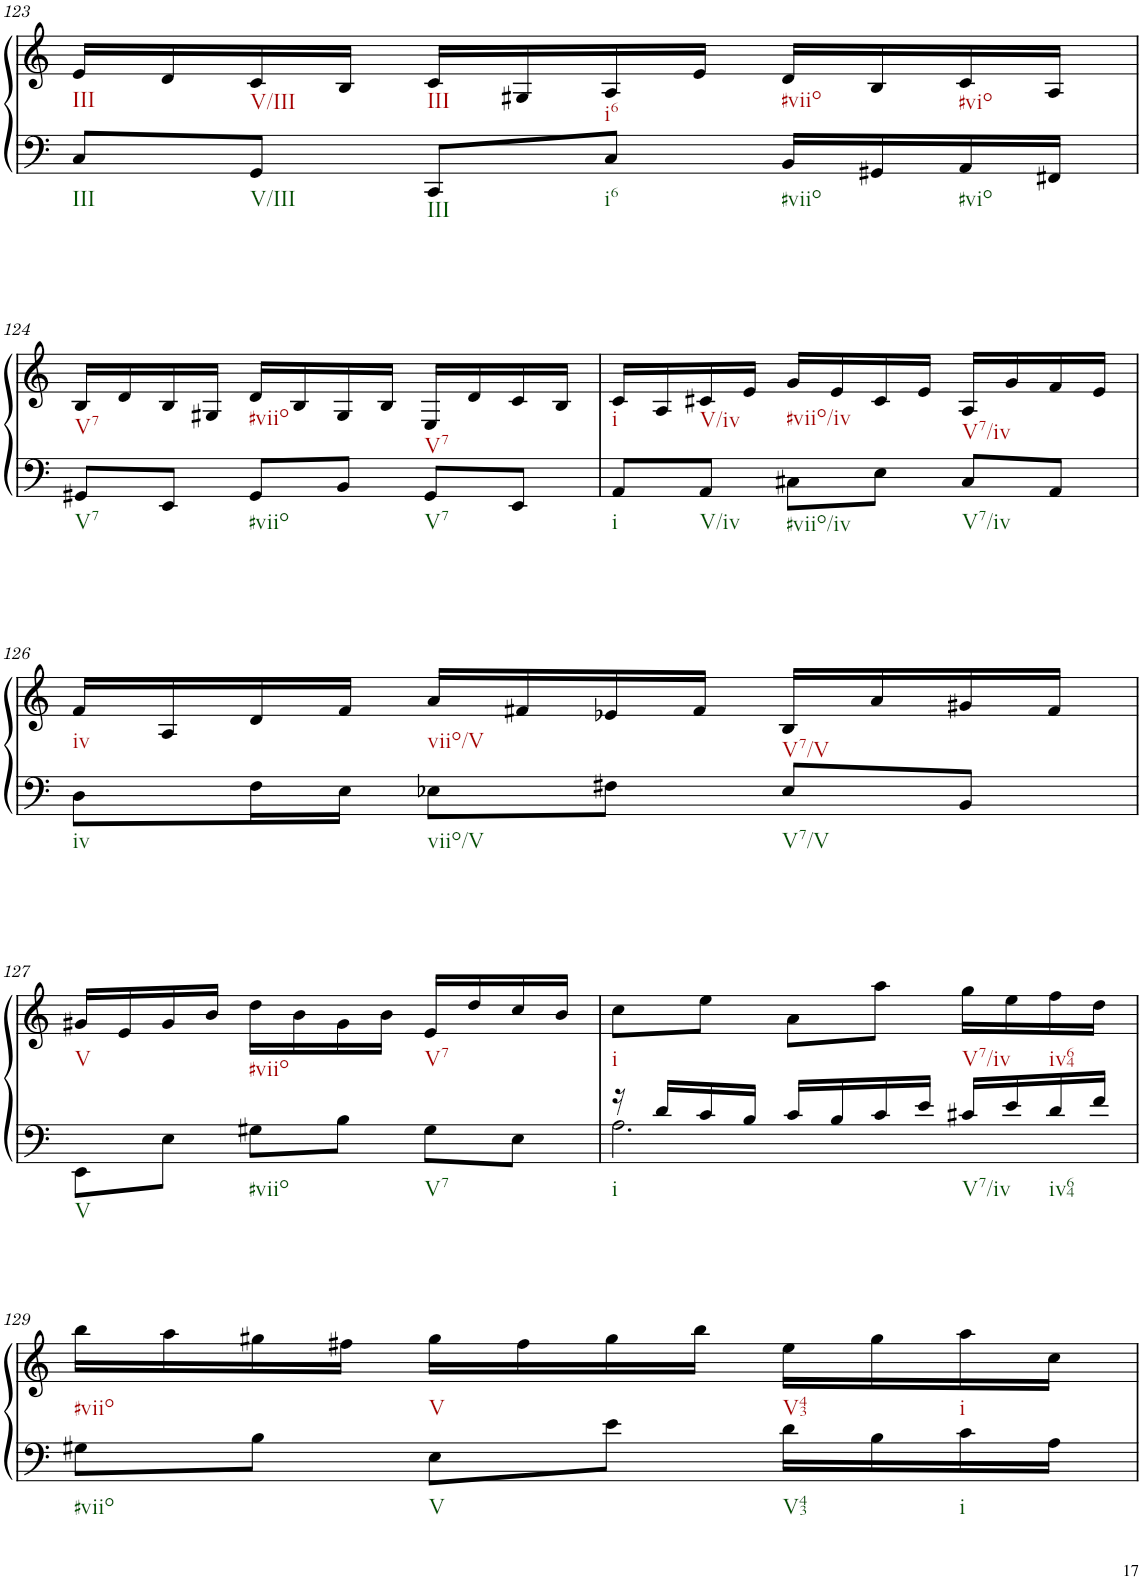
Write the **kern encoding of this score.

**kern	**kern
*part1	*part1
*staff2	*staff1
*I"Klavier linke Hand	*
!!LO:PB:g=z
*clefF4	*clefG2
*k[]	*k[]
*M3/4	*M3/4
=123	=123
8C/L	16e/LL
.	16d/
8GG/J	16c/
.	16B/JJ
8CC/L	16c/LL
.	16G#X/
8C/J	16A/
.	16e/JJ
16BB/LL	16d/LL
16GG#X/	16B/
16AA/	16c/
16FF#X/JJ	16A/JJ
!!LO:LB:g=z
=124	=124
8GG#X/L	16B/LL
.	16d/
8EE/J	16B/
.	16G#X/JJ
8GG#/L	16d/LL
.	16B/
8BB/J	16G#/
.	16B/JJ
8GG#/L	16E/LL
.	16d/
8EE/J	16c/
.	16B/JJ
=125	=125
8AA/L	16c/LL
.	16A/
8AA/J	16c#X/
.	16e/JJ
8C#X\L	16g/LL
.	16e/
8E\J	16c#/
.	16e/JJ
8C#/L	16A/LL
.	16g/
8AA/J	16f/
.	16e/JJ
!!LO:LB:g=z
=126	=126
8D\L	16f/LL
.	16A/
16F\L	16d/
16E\JJ	16f/JJ
8E-X\L	16a/LL
.	16f#X/
8F#X\J	16e-X/
.	16f#/JJ
8E-/L	16B/LL
.	16a/
8BB/J	16g#X/
.	16f#/JJ
!!LO:LB:g=z
=127	=127
*^	*
2.ryy	8EE\L	16g#X/LL
.	.	16e/
.	8E\J	16g#/
.	.	16b/JJ
.	8G#X\L	16dd\LL
.	.	16b\
.	8B\J	16g#\
.	.	16b\JJ
.	8G#\L	16e/LL
.	.	16dd/
.	8E\J	16cc/
.	.	16b/JJ
=128	=128	=128
16r	2.A\	8cc\L
16d/LL	.	.
16c/	.	8ee\J
16B/JJ	.	.
16c/LL	.	8a\L
16B/	.	.
16c/	.	8aa\J
16e/JJ	.	.
16c#X/LL	.	16gg\LL
16e/	.	16ee\
16d/	.	16ff\
16f/JJ	.	16dd\JJ
!!LO:LB:g=z
=129	=129	=129
2.ryy	8G#X\L	16bb\LL
.	.	16aa\
.	8B\J	16gg#X\
.	.	16ff#X\JJ
.	8E\L	16gg#\LL
.	.	16ff#\
.	8e\J	16gg#\
.	.	16bb\JJ
.	16d\LL	16ee\LL
.	16B\	16gg#\
.	16c\	16aa\
.	16A\JJ	16cc\JJ
*v	*v	*
=	=
*-	*-
